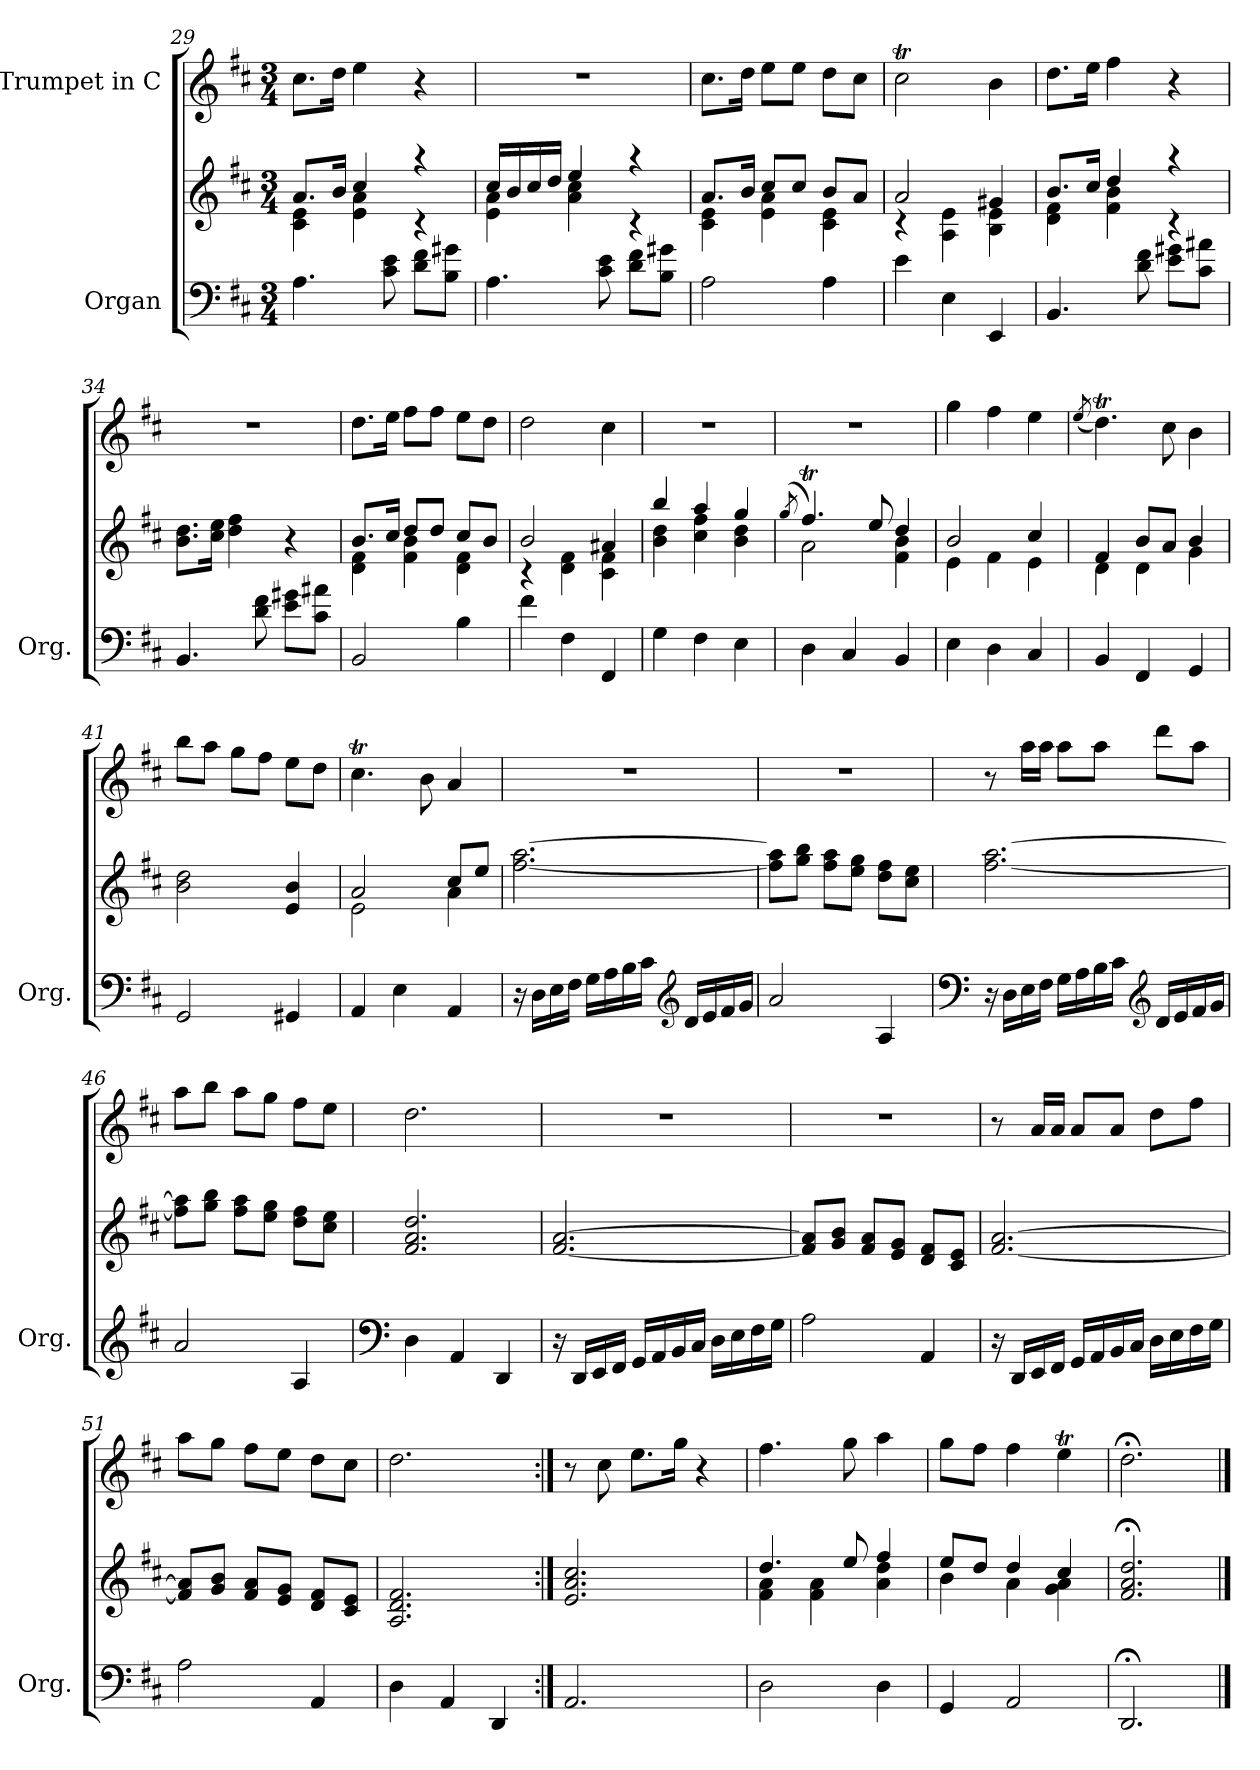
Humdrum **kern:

**kern	**kern	**kern
*part2	*part2	*part1
*staff3	*staff2	*staff1
*I"Organ	*	*I"Trumpet in C
*I'Org.	*	*
*clefF4	*clefG2	*clefG2
*k[f#c#]	*k[f#c#]	*k[f#c#]
*D:	*D:	*D:
*M3/4	*M3/4	*M3/4
=29	=29	=29
*	*^	*
4.A\	8.a/L	4c#\ 4e\	8.cc#\L
.	16b/Jk	.	16dd\Jk
.	4cc#/	4e\ 4a\	4ee\
8c#\ 8e\	.	.	.
8d\ 8f#\L	4raa	4rc	4r
8B\ 8g#X\J	.	.	.
=30	=30	=30	=30
4.A\	16cc#/LL	4e\ 4a\	2.r
.	16b/	.	.
.	16cc#/	.	.
.	16dd/JJ	.	.
.	4ee/	4a\ 4cc#\	.
8c#\ 8e\	.	.	.
8d\ 8f#\L	4raa	4rc	.
8B\ 8g#X\J	.	.	.
=31	=31	=31	=31
2A\	8.a/L	4c#\ 4e\	8.cc#\L
.	16b/Jk	.	16dd\Jk
.	8cc#/L	4e\ 4a\	8ee\L
.	8cc#/J	.	8ee\J
4A\	8b/L	4c#\ 4e\	8dd\L
.	8a/J	.	8cc#\J
!!LO:LB:g=z
=32	=32	=32	=32
4e\	2a/	4rc	2cc#t\
4E\	.	4A\ 4e\	.
4EE/	4g#X/	4B\ 4e\	4b\
=33	=33	=33	=33
4.BB/	8.b/L	4d\ 4f#\	8.dd\L
.	16cc#/Jk	.	16ee\Jk
.	4dd/	4f#\ 4b\	4ff#\
8d\ 8f#\	.	.	.
8e\ 8g#X\L	4raa	4rc	4r
8c#\ 8a#X\J	.	.	.
*	*v	*v	*
=34	=34	=34
4.BB/	8.b\ 8.dd\L	2.r
.	16cc#\ 16ee\Jk	.
.	4dd\ 4ff#\	.
8d\ 8f#\	.	.
8e\ 8g#X\L	4r	.
8c#\ 8a#X\J	.	.
=35	=35	=35
*	*^	*
2BB/	8.b/L	4d\ 4f#\	8.dd\L
.	16cc#/Jk	.	16ee\Jk
.	8dd/L	4f#\ 4b\	8ff#\L
.	8dd/J	.	8ff#\J
4B\	8cc#/L	4d\ 4f#\	8ee\L
.	8b/J	.	8dd\J
=36	=36	=36	=36
4f#\	2b/	4rc	2dd\
4F#\	.	4d\ 4f#\	.
4FF#/	4a#X/	4c#\ 4f#\	4cc#\
=37	=37	=37	=37
4G\	4bb/	4b\ 4dd\	2.r
4F#\	4aa/	4cc#\ 4ff#\	.
4E\	4gg/	4b\ 4dd\	.
=38	=38	=38	=38
.	(>8qgg/	.	.
4D\	4.ff#t/)	2a\	2.r
4C#/	.	.	.
.	8ee/	.	.
4BB/	4dd/	4f#\ 4b\	.
!!LO:LB:g=z
=39	=39	=39	=39
4E\	2b/	4e\	4gg\
4D\	.	4f#\	4ff#\
4C#/	4cc#/	4e\	4ee\
=40	=40	=40	=40
.	.	.	(<8qee/
4BB/	4f#/	4d\	4.ddT\)
4FF#/	8b/L	4d\	.
.	8a/J	.	8cc#\
4GG/	4b/	4g\	4b\
*	*v	*v	*
=41	=41	=41
2GG/	2b\ 2dd\	8bb\L
.	.	8aa\J
.	.	8gg\L
.	.	8ff#\J
4GG#X/	4e/ 4b/	8ee\L
.	.	8dd\J
=42	=42	=42
*	*^	*
4AA/	2a/	2e\	4.cc#t\
4E\	.	.	.
.	.	.	8b\
4AA/	8cc#/L	4a\	4a/
.	8ee/J	.	.
*	*v	*v	*
=43	=43	=43
16r	[2.ff#\ [2.aa\	2.r
16D\LL	.	.
16E\	.	.
16F#\JJ	.	.
16G\LL	.	.
16A\	.	.
16B\	.	.
16c#\JJ	.	.
*clefG2	*	*
16d/LL	.	.
16e/	.	.
16f#/	.	.
16g/JJ	.	.
=44	=44	=44
2a/	8ff#\] 8aa\]L	2.r
.	8gg\ 8bb\J	.
.	8ff#\ 8aa\L	.
.	8ee\ 8gg\J	.
4A/	8dd\ 8ff#\L	.
.	8cc#\ 8ee\J	.
!!LO:LB:g=z
=45	=45	=45
*clefF4	*	*
16r	[2.ff#\ [2.aa\	8r
16D\LL	.	.
16E\	.	16aa\LL
16F#\JJ	.	16aa\JJ
16G\LL	.	8aa\L
16A\	.	.
16B\	.	8aa\J
16c#\JJ	.	.
*clefG2	*	*
16d/LL	.	8ddd\L
16e/	.	.
16f#/	.	8aa\J
16g/JJ	.	.
=46	=46	=46
2a/	8ff#\] 8aa\]L	8aa\L
.	8gg\ 8bb\J	8bb\J
.	8ff#\ 8aa\L	8aa\L
.	8ee\ 8gg\J	8gg\J
4A/	8dd\ 8ff#\L	8ff#\L
.	8cc#\ 8ee\J	8ee\J
=47	=47	=47
*clefF4	*	*
4D\	2.f#/ 2.a/ 2.dd/	2.dd\
4AA/	.	.
4DD/	.	.
=48	=48	=48
16r	[2.f#/ [2.a/	2.r
16DD/LL	.	.
16EE/	.	.
16FF#/JJ	.	.
16GG/LL	.	.
16AA/	.	.
16BB/	.	.
16C#/JJ	.	.
16D\LL	.	.
16E\	.	.
16F#\	.	.
16G\JJ	.	.
=49	=49	=49
2A\	8f#/] 8a/]L	2.r
.	8g/ 8b/J	.
.	8f#/ 8a/L	.
.	8e/ 8g/J	.
4AA/	8d/ 8f#/L	.
.	8c#/ 8e/J	.
!!LO:PB:g=z
=50	=50	=50
16r	[2.f#/ [2.a/	8r
16DD/LL	.	.
16EE/	.	16a/LL
16FF#/JJ	.	16a/JJ
16GG/LL	.	8a/L
16AA/	.	.
16BB/	.	8a/J
16C#/JJ	.	.
16D\LL	.	8dd\L
16E\	.	.
16F#\	.	8ff#\J
16G\JJ	.	.
=51	=51	=51
2A\	8f#/] 8a/]L	8aa\L
.	8g/ 8b/J	8gg\J
.	8f#/ 8a/L	8ff#\L
.	8e/ 8g/J	8ee\J
4AA/	8d/ 8f#/L	8dd\L
.	8c#/ 8e/J	8cc#\J
=52	=52	=52
4D\	2.A/ 2.d/ 2.f#/	2.dd\
4AA/	.	.
4DD/	.	.
=53:|!	=53:|!	=53:|!
2.AA/	2.e/ 2.a/ 2.cc#/	8r
.	.	8cc#\
.	.	8.ee\L
.	.	16gg\Jk
.	.	4r
=54	=54	=54
*	*^	*
2D\	4.dd/	4f#\ 4a\	4.ff#\
.	.	4f#\ 4a\	.
.	8ee/	.	8gg\
4D\	4ff#/	4a\ 4dd\	4aa\
=55	=55	=55	=55
4GG/	8ee/L	4b\	8gg\L
.	8dd/J	.	8ff#\J
2AA/	4dd/	4a\	4ff#\
.	4cc#/	4g\ 4a\	4eeT\
*	*v	*v	*
=56	=56	=56
2.DD;</	2.f#/;< 2.a/;< 2.dd/;<	2.dd;<\
==	==	==
*-	*-	*-
